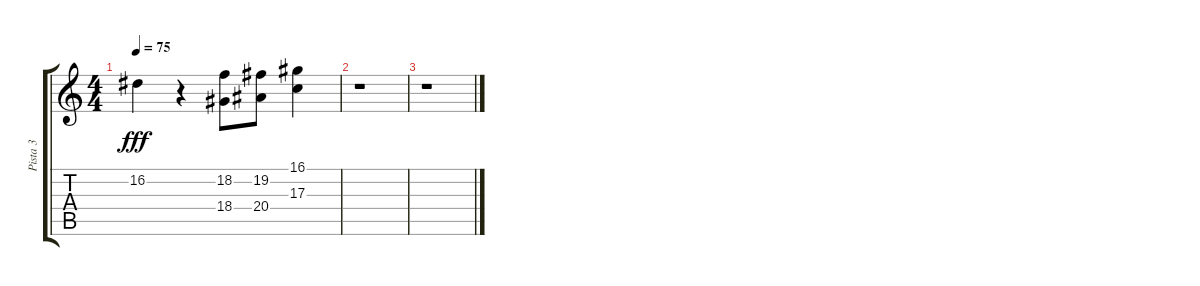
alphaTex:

\track ("Pista 3" "Pista 3") {instrument acousticgrandpiano}
\staff {score tabs}
\tuning (E4 B3 G3 D3 A2 E2) {hide}
\ts (4 4)
\tempo 75
\clef g2
\ks c
16.2.4{dy fff volume 8} r.4 (18.2 18.4).8{volume 6} (19.2 20.4).8{volume 5} (16.1 17.3).4{volume 5} |
r.1 |
r.1
